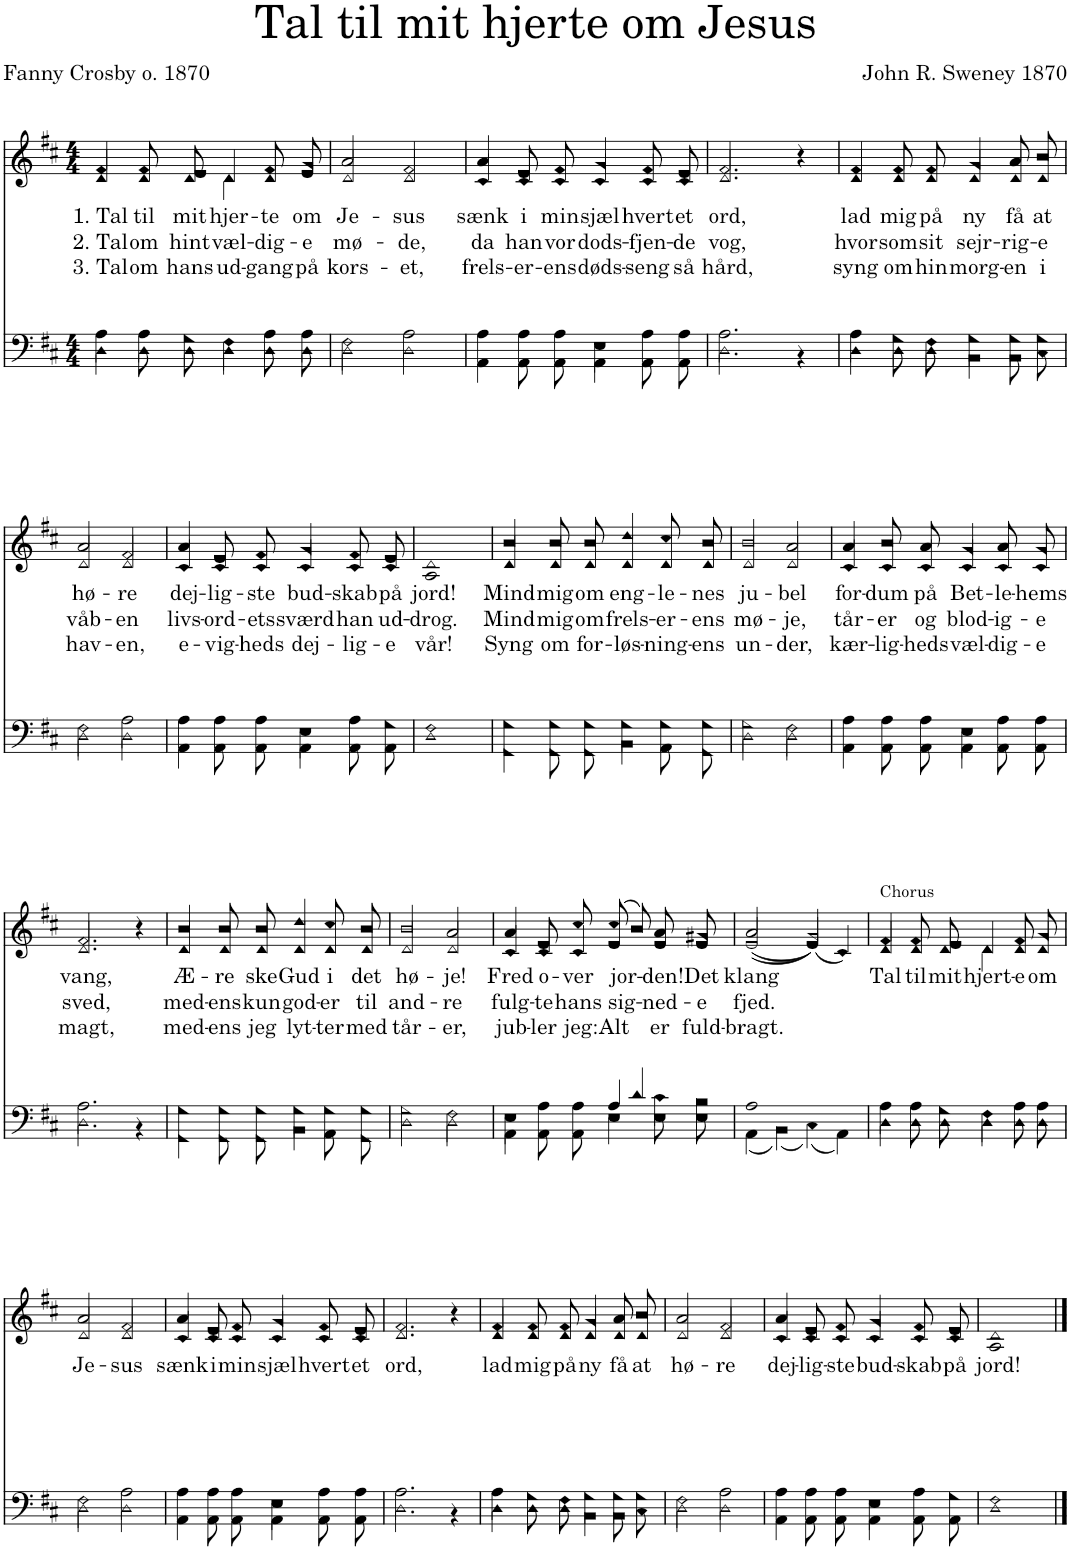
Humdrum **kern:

**kern	**kern	**text	**text	**text
*part2	*part1	*part1	*part1	*part1
*staff2	*staff1	*staff1	*staff1	*staff1
*I"Men	*I"Women	*	*	*
*clefF4	*clefG2	*	*	*
*k[f#c#]	*k[f#c#]	*	*	*
*M4/4	*M4/4	*	*	*
=1	=1	=1	=1	=1
*^	*	*	*	*
*	*^	*	*	*	*
!	!	!	!	!LO:LY:b	!LO:LY:b	!LO:LY:b
*	*	*	*^	*	*	*
4ryy	4A\	4D\	4f#/	4d/	1. Tal	2. Tal	3. Tal
!	!	!	!	!	!LO:LY:b	!LO:LY:b	!LO:LY:b
4ryy	8A\L	8D\L	8f#/L	8d/L	til	om	om
!	!	!	!	!	!LO:LY:b	!LO:LY:b	!LO:LY:b
.	8G\J	8D\J	8e/J	8d/J	mit	hint	hans
!	!	!	!	!	!LO:LY:b	!LO:LY:b	!LO:LY:b
2ryy	4F#\	4D\	4d/	4d\	hjer-	væl-	ud-
!	!	!	!	!	!LO:LY:b	!LO:LY:b	!LO:LY:b
.	8A\L	8D\L	8f#/L	8d/L	-te	-dig-	-gang
!	!	!	!	!	!LO:LY:b	!LO:LY:b	!LO:LY:b
.	8A\J	8D\J	8g/J	8e/J	om	-e	på
=2	=2	=2	=2	=2	=2	=2	=2
!	!	!	!	!	!LO:LY:b	!LO:LY:b	!LO:LY:b
1ryy	2F#\	2D\	2a/	2d/	Je-	mø-	kors-
!	!	!	!	!	!LO:LY:b	!LO:LY:b	!LO:LY:b
.	2A\	2D\	2f#/	2d/	-sus	-de,	-et,
=3	=3	=3	=3	=3	=3	=3	=3
!	!	!	!	!	!LO:LY:b	!LO:LY:b	!LO:LY:b
1ryy	4A\	4AA\	4a/	4c#/	sænk	da	frels-
!	!	!	!	!	!LO:LY:b	!LO:LY:b	!LO:LY:b
.	8A\L	8AA\L	8e/L	8c#/L	i	han	-er-
!	!	!	!	!	!LO:LY:b	!LO:LY:b	!LO:LY:b
.	8A\J	8AA\J	8f#/J	8c#/J	min	vor	-ens
!	!	!	!	!	!LO:LY:b	!LO:LY:b	!LO:LY:b
.	4E\	4AA\	4g/	4c#/	sjæl	dods-	døds-
!	!	!	!	!	!LO:LY:b	!LO:LY:b	!LO:LY:b
.	8A\L	8AA\L	8f#/L	8c#/L	hvert	-fjen-	-seng
!	!	!	!	!	!LO:LY:b	!LO:LY:b	!LO:LY:b
.	8A\J	8AA\J	8e/J	8c#/J	et	-de	så
=4	=4	=4	=4	=4	=4	=4	=4
!	!	!	!	!	!LO:LY:b	!LO:LY:b	!LO:LY:b
1ryy	2.A\	2.D\	2.f#/	2.d/	ord,	vog,	hård,
.	4ryy	4r	4r	4ryy	.	.	.
=5	=5	=5	=5	=5	=5	=5	=5
!	!	!	!	!	!LO:LY:b	!LO:LY:b	!LO:LY:b
1ryy	4A\	4D\	4f#/	4d/	lad	hvor	syng
!	!	!	!	!	!LO:LY:b	!LO:LY:b	!LO:LY:b
.	8G\L	8D\L	8f#/L	8d/L	mig	som	om
!	!	!	!	!	!LO:LY:b	!LO:LY:b	!LO:LY:b
.	8F#\J	8D\J	8f#/J	8d/J	på	sit	hin
!	!	!	!	!	!LO:LY:b	!LO:LY:b	!LO:LY:b
.	4G\	4BB\	4g/	4d/	ny	sejr-	morg-
!	!	!	!	!	!LO:LY:b	!LO:LY:b	!LO:LY:b
.	8G\L	8BB\L	8a/L	8d/L	få	-rig-	-en
!	!	!	!	!	!LO:LY:b	!LO:LY:b	!LO:LY:b
.	8G\J	8C#\J	8b/J	8d/J	at	-e	i
!!LO:LB:g=z	!!
=6	=6	=6	=6	=6	=6	=6	=6
!	!	!	!	!	!LO:LY:b	!LO:LY:b	!LO:LY:b
1ryy	2F#\	2D\	2a/	2d/	hø-	våb-	hav-
!	!	!	!	!	!LO:LY:b	!LO:LY:b	!LO:LY:b
.	2A\	2D\	2f#/	2d/	-re	-en	-en,
=7	=7	=7	=7	=7	=7	=7	=7
!	!	!	!	!	!LO:LY:b	!LO:LY:b	!LO:LY:b
1ryy	4A\	4AA\	4a/	4c#/	dej-	livs-	e-
!	!	!	!	!	!LO:LY:b	!LO:LY:b	!LO:LY:b
.	8A\L	8AA\L	8e/L	8c#/L	-lig-	-ord-	-vig-
!	!	!	!	!	!LO:LY:b	!LO:LY:b	!LO:LY:b
.	8A\J	8AA\J	8f#/J	8c#/J	-ste	-ets	-heds
!	!	!	!	!	!LO:LY:b	!LO:LY:b	!LO:LY:b
.	4E\	4AA\	4g/	4c#/	bud-	sværd	dej-
!	!	!	!	!	!LO:LY:b	!LO:LY:b	!LO:LY:b
.	8A\L	8AA\L	8f#/L	8c#/L	-skab	han	-lig-
!	!	!	!	!	!LO:LY:b	!LO:LY:b	!LO:LY:b
.	8G\J	8AA\J	8e/J	8c#/J	på	ud-	-e
=8	=8	=8	=8	=8	=8	=8	=8
!	!	!	!	!	!LO:LY:b	!LO:LY:b	!LO:LY:b
1ryy	1F#	1D	1d	1A	jord!	-drog.	vår!
=9	=9	=9	=9	=9	=9	=9	=9
!	!	!	!	!	!LO:LY:b	!LO:LY:b	!LO:LY:b
1ryy	4G\	4GG\	4b/	4d/	Mind	Mind	Syng
!	!	!	!	!	!LO:LY:b	!LO:LY:b	!LO:LY:b
.	8G\L	8GG\L	8b/L	8d/L	mig	mig	om
!	!	!	!	!	!LO:LY:b	!LO:LY:b	!LO:LY:b
.	8G\J	8GG\J	8b/J	8d/J	om	om	for-
!	!	!	!	!	!LO:LY:b	!LO:LY:b	!LO:LY:b
.	4G\	4BB\	4dd/	4d/	eng-	frels-	-løs-
!	!	!	!	!	!LO:LY:b	!LO:LY:b	!LO:LY:b
.	8G\L	8AA\L	8cc#/L	8d/L	-le-	-er-	-ning-
!	!	!	!	!	!LO:LY:b	!LO:LY:b	!LO:LY:b
.	8G\J	8GG\J	8b/J	8d/J	-nes	-ens	-ens
=10	=10	=10	=10	=10	=10	=10	=10
!	!	!	!	!	!LO:LY:b	!LO:LY:b	!LO:LY:b
1ryy	2G\	2D\	2b/	2d/	ju-	mø-	un-
!	!	!	!	!	!LO:LY:b	!LO:LY:b	!LO:LY:b
.	2F#\	2D\	2a/	2d/	-bel	-je,	-der,
=11	=11	=11	=11	=11	=11	=11	=11
!	!	!	!	!	!LO:LY:b	!LO:LY:b	!LO:LY:b
1ryy	4A\	4AA\	4a/	4c#/	for-	tår-	kær-
!	!	!	!	!	!LO:LY:b	!LO:LY:b	!LO:LY:b
.	8A\L	8AA\L	8b/L	8c#/L	-dum	-er	-lig-
!	!	!	!	!	!LO:LY:b	!LO:LY:b	!LO:LY:b
.	8A\J	8AA\J	8a/J	8c#/J	på	og	-heds
!	!	!	!	!	!LO:LY:b	!LO:LY:b	!LO:LY:b
.	4E\	4AA\	4g/	4c#/	Bet-	blod-	væl-
!	!	!	!	!	!LO:LY:b	!LO:LY:b	!LO:LY:b
.	8A\L	8AA\L	8a/L	8c#/L	-le-	-ig-	-dig-
!	!	!	!	!	!LO:LY:b	!LO:LY:b	!LO:LY:b
.	8A\J	8AA\J	8g/J	8c#/J	-hems	-e	-e
!!LO:LB:g=z	!!
=12	=12	=12	=12	=12	=12	=12	=12
!	!	!	!	!	!LO:LY:b	!LO:LY:b	!LO:LY:b
1ryy	2.A\	2.D\	2.f#/	2.d/	vang,	sved,	magt,
.	4ryy	4r	4r	4ryy	.	.	.
=13	=13	=13	=13	=13	=13	=13	=13
!	!	!	!	!	!LO:LY:b	!LO:LY:b	!LO:LY:b
1ryy	4G\	4GG\	4b/	4d/	Æ-	med-	med-
!	!	!	!	!	!LO:LY:b	!LO:LY:b	!LO:LY:b
.	8G\L	8GG\L	8b/L	8d/L	-re	-ens	-ens
!	!	!	!	!	!LO:LY:b	!LO:LY:b	!LO:LY:b
.	8G\J	8GG\J	8b/J	8d/J	ske	kun	jeg
!	!	!	!	!	!LO:LY:b	!LO:LY:b	!LO:LY:b
.	4G\	4BB\	4dd/	4d/	Gud	god-	lyt-
!	!	!	!	!	!LO:LY:b	!LO:LY:b	!LO:LY:b
.	8G\L	8AA\L	8cc#/L	8d/L	i	-er	-ter
!	!	!	!	!	!LO:LY:b	!LO:LY:b	!LO:LY:b
.	8G\J	8GG\J	8b/J	8d/J	det	til	med
=14	=14	=14	=14	=14	=14	=14	=14
!	!	!	!	!	!LO:LY:b	!LO:LY:b	!LO:LY:b
1ryy	2G\	2D\	2b/	2d/	hø-	and-	tår-
!	!	!	!	!	!LO:LY:b	!LO:LY:b	!LO:LY:b
.	2F#\	2D\	2a/	2d/	-je!	-re	-er,
=15	=15	=15	=15	=15	=15	=15	=15
!	!	!	!	!	!LO:LY:b	!LO:LY:b	!LO:LY:b
1ryy	4E\	4AA\	4a/	4c#/	Fred	fulg-	jub-
!	!	!	!	!	!LO:LY:b	!LO:LY:b	!LO:LY:b
.	8A\L	8AA\L	8e/L	8c#/L	o-	-te	-ler
!	!	!	!	!	!LO:LY:b	!LO:LY:b	!LO:LY:b
.	8A\J	8AA\J	8cc#/J	8c#/J	-ver	hans	jeg:
!	!	!	!	!	!LO:LY:b	!LO:LY:b	!LO:LY:b
.	8A/L	4E\	(8cc#/L	4e/	jor-	sig-	Alt
.	8d/J	.	8b/J)	.	.	.	.
!	!	!	!	!	!LO:LY:b	!LO:LY:b	!LO:LY:b
.	8c#\L	8E\L	8a/L	8e/L	-den!	-ned-	er
!	!	!	!	!	!LO:LY:b	!LO:LY:b	!LO:LY:b
.	8B\J	8E\J	8g#X/J	8e/J	Det	-e	fuld-
=16	=16	=16	=16	=16	=16	=16	=16
!	!	!	!	!	!LO:LY:b	!LO:LY:b	!LO:LY:b
1ryy	1A	(4AA\	2a/	((2e/	klang	fjed.	-bragt.
.	.	(4BB\)	.	.	.	.	.
.	.	(4C#\)	2g/	(4e/))	.	.	.
.	.	4AA\)	.	4c#/)	.	.	.
=17	=17	=17	=17	=17	=17	=17	=17
*	*	*^	*	*	*	*	*
!	!	!	!	!LO:TX:a:t=Chorus	!	!	!	!
!	!	!	!	!	!	!LO:LY:b	!	!
1ryy	1ryy	4A\	4D\	4f#/	4d/	Tal	.	.
!	!	!	!	!	!	!LO:LY:b	!	!
.	.	8A\L	8D\L	8f#/L	8d/L	til	.	.
!	!	!	!	!	!	!LO:LY:b	!	!
.	.	8G\J	8D\J	8e/J	8d/J	mit	.	.
!	!	!	!	!	!	!LO:LY:b	!	!
.	.	4F#\	4D\	4d/	4d\	hjert-	.	.
!	!	!	!	!	!	!LO:LY:b	!	!
.	.	8A\L	8D\L	8f#/L	8d/L	-e	.	.
!	!	!	!	!	!	!LO:LY:b	!	!
.	.	8A\J	8D\J	8g/J	8d/J	om	.	.
!!LO:LB:g=z	!!
=18	=18	=18	=18	=18	=18	=18	=18	=18
!	!	!	!	!	!	!LO:LY:b	!	!
*	*	*v	*v	*	*	*	*	*
1ryy	2F#\	2D\	2a/	2d/	Je-	.	.
!	!	!	!	!	!LO:LY:b	!	!
.	2A\	2D\	2f#/	2d/	-sus	.	.
=19	=19	=19	=19	=19	=19	=19	=19
!	!	!	!	!	!LO:LY:b	!	!
1ryy	4A\	4AA\	4a/	4c#/	sænk	.	.
!	!	!	!	!	!LO:LY:b	!	!
.	8A\L	8AA\L	8e/L	8c#/L	i	.	.
!	!	!	!	!	!LO:LY:b	!	!
.	8A\J	8AA\J	8f#/J	8c#/J	min	.	.
!	!	!	!	!	!LO:LY:b	!	!
.	4E\	4AA\	4g/	4c#/	sjæl	.	.
!	!	!	!	!	!LO:LY:b	!	!
.	8A\L	8AA\L	8f#/L	8c#/L	hvert	.	.
!	!	!	!	!	!LO:LY:b	!	!
.	8A\J	8AA\J	8e/J	8c#/J	et	.	.
=20	=20	=20	=20	=20	=20	=20	=20
!	!	!	!	!	!LO:LY:b	!	!
1ryy	2.A\	2.D\	2.f#/	2.d/	ord,	.	.
.	4ryy	4r	4r	4ryy	.	.	.
=21	=21	=21	=21	=21	=21	=21	=21
!	!	!	!	!	!LO:LY:b	!	!
1ryy	4A\	4D\	4f#/	4d/	lad	.	.
!	!	!	!	!	!LO:LY:b	!	!
.	8G\L	8D\L	8f#/L	8d/L	mig	.	.
!	!	!	!	!	!LO:LY:b	!	!
.	8F#\J	8D\J	8f#/J	8d/J	på	.	.
!	!	!	!	!	!LO:LY:b	!	!
.	4G\	4BB\	4g/	4d/	ny	.	.
!	!	!	!	!	!LO:LY:b	!	!
.	8G\L	8BB\L	8a/L	8d/L	få	.	.
!	!	!	!	!	!LO:LY:b	!	!
.	8G\J	8C#\J	8b/J	8d/J	at	.	.
=22	=22	=22	=22	=22	=22	=22	=22
!	!	!	!	!	!LO:LY:b	!	!
1ryy	2F#\	2D\	2a/	2d/	hø-	.	.
!	!	!	!	!	!LO:LY:b	!	!
.	2A\	2D\	2f#/	2d/	-re	.	.
=23	=23	=23	=23	=23	=23	=23	=23
!	!	!	!	!	!LO:LY:b	!	!
1ryy	4A\	4AA\	4a/	4c#/	dej-	.	.
!	!	!	!	!	!LO:LY:b	!	!
.	8A\L	8AA\L	8e/L	8c#/L	-lig-	.	.
!	!	!	!	!	!LO:LY:b	!	!
.	8A\J	8AA\J	8f#/J	8c#/J	-ste	.	.
!	!	!	!	!	!LO:LY:b	!	!
.	4E\	4AA\	4g/	4c#/	bud-	.	.
!	!	!	!	!	!LO:LY:b	!	!
.	8A\L	8AA\L	8f#/L	8c#/L	-skab	.	.
!	!	!	!	!	!LO:LY:b	!	!
.	8G\J	8AA\J	8e/J	8c#/J	på	.	.
=24	=24	=24	=24	=24	=24	=24	=24
!	!	!	!	!	!LO:LY:b	!	!
1ryy	1F#	1D	1d	1A	jord!	.	.
*v	*v	*v	*	*	*	*	*
*	*v	*v	*	*	*
==	==	==	==	==
*-	*-	*-	*-	*-
